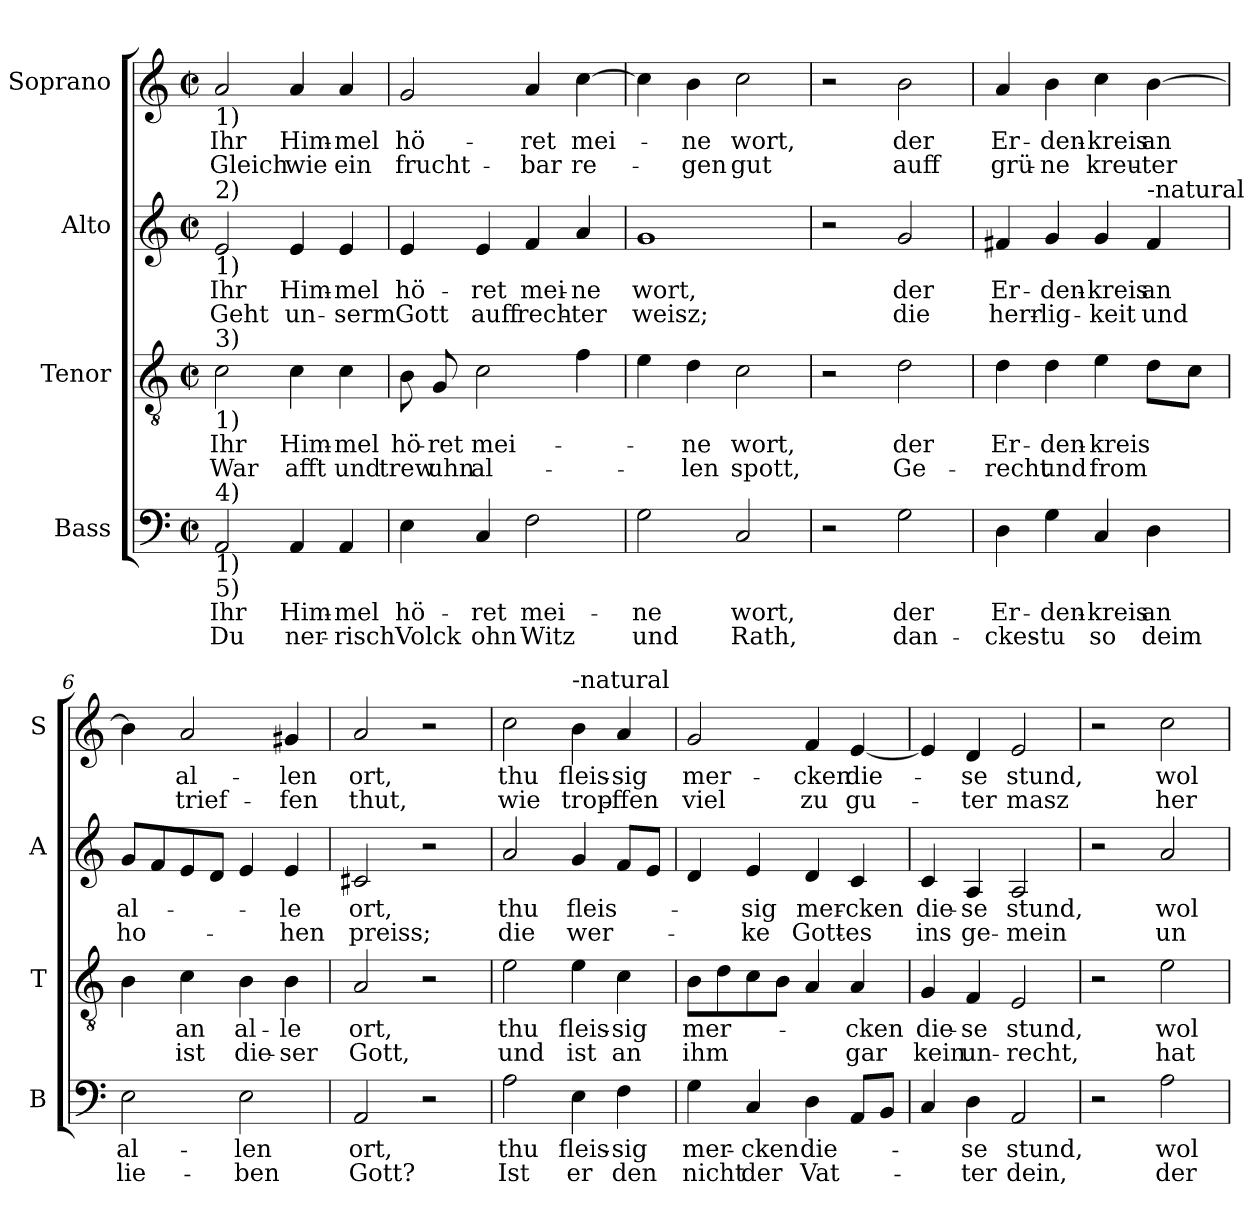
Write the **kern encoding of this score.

**kern	**text	**text	**kern	**text	**text	**kern	**text	**text	**kern	**text	**text
*part4	*part4	*part4	*part3	*part3	*part3	*part2	*part2	*part2	*part1	*part1	*part1
*staff4	*staff4	*staff4	*staff3	*staff3	*staff3	*staff2	*staff2	*staff2	*staff1	*staff1	*staff1
*I"Bass	*	*	*I"Tenor	*	*	*I"Alto	*	*	*I"Soprano	*	*
*I'B	*	*	*I'T	*	*	*I'A	*	*	*I'S	*	*
*clefF4	*	*	*clefGv2	*	*	*clefG2	*	*	*clefG2	*	*
*k[]	*	*	*k[]	*	*	*k[]	*	*	*k[]	*	*
*C:	*	*	*C:	*	*	*C:	*	*	*C:	*	*
*M2/2	*	*	*M2/2	*	*	*M2/2	*	*	*M2/2	*	*
*met(c|)	*	*	*met(c|)	*	*	*met(c|)	*	*	*met(c|)	*	*
=1	=1	=1	=1	=1	=1	=1	=1	=1	=1	=1	=1
!	!	!	!	!	!	!	!	!	!LO:TX:b:t=1)	!	!
!	!	!	!	!	!	!LO:TX:a:t=2)	!	!	!	!	!
!	!	!	!	!	!	!LO:TX:b:t=1)	!	!	!	!	!
!	!	!	!LO:TX:a:t=3)	!	!	!	!	!	!	!	!
!	!	!	!LO:TX:b:t=1)	!	!	!	!	!	!	!	!
!LO:TX:a:t=4)	!	!	!	!	!	!	!	!	!	!	!
!LO:TX:b:t=1)	!	!	!	!	!	!	!	!	!	!	!
!LO:TX:b:t=5)	!	!	!	!	!	!	!	!	!	!	!
!	!LO:LY:b	!LO:LY:b	!	!LO:LY:b	!LO:LY:b	!	!LO:LY:b	!LO:LY:b	!	!LO:LY:b	!LO:LY:b
2AA/	Ihr	Du	2c\	Ihr	War	2e/	Ihr	Geht	2a/	Ihr	Gleich
!	!LO:LY:b	!LO:LY:b	!	!LO:LY:b	!LO:LY:b	!	!LO:LY:b	!LO:LY:b	!	!LO:LY:b	!LO:LY:b
4AA/	Him-	ner-	4c\	Him-	afft	4e/	Him-	un-	4a/	Him-	wie
!	!LO:LY:b	!LO:LY:b	!	!LO:LY:b	!LO:LY:b	!	!LO:LY:b	!LO:LY:b	!	!LO:LY:b	!LO:LY:b
4AA/	-mel	-risch	4c\	-mel	und	4e/	-mel	-serm	4a/	-mel	ein
=2	=2	=2	=2	=2	=2	=2	=2	=2	=2	=2	=2
!	!LO:LY:b	!LO:LY:b	!	!LO:LY:b	!LO:LY:b	!	!LO:LY:b	!LO:LY:b	!	!LO:LY:b	!LO:LY:b
4E\	hö-	Volck	8B\	hö-	trew	4e/	hö-	Gott	2g/	hö-	frucht-
!	!	!	!	!LO:LY:b	!LO:LY:b	!	!	!	!	!	!
.	.	.	8G/	-ret	uhn	.	.	.	.	.	.
!	!LO:LY:b	!LO:LY:b	!	!LO:LY:b	!LO:LY:b	!	!LO:LY:b	!LO:LY:b	!	!	!
4C/	-ret	ohn	2c\	mei-	al-	4e/	-ret	auff	.	.	.
!	!LO:LY:b	!LO:LY:b	!	!	!	!	!LO:LY:b	!LO:LY:b	!	!LO:LY:b	!LO:LY:b
2F\	mei-	Witz	.	.	.	4f/	mei-	rech-	4a/	-ret	-bar
!	!	!	!	!	!	!	!LO:LY:b	!LO:LY:b	!	!LO:LY:b	!LO:LY:b
.	.	.	4f\	.	.	4a/	-ne	-ter	[4cc\	mei-	re-
=3	=3	=3	=3	=3	=3	=3	=3	=3	=3	=3	=3
!	!LO:LY:b	!LO:LY:b	!	!	!	!	!LO:LY:b	!LO:LY:b	!	!	!
2G\	-ne	und	4e\	.	.	1g	wort,	weisz;	4cc\]	.	.
!	!	!	!	!LO:LY:b	!LO:LY:b	!	!	!	!	!LO:LY:b	!LO:LY:b
.	.	.	4d\	-ne	-len	.	.	.	4b\	-ne	-gen
!	!LO:LY:b	!LO:LY:b	!	!LO:LY:b	!LO:LY:b	!	!	!	!	!LO:LY:b	!LO:LY:b
2C/	wort,	Rath,	2c\	wort,	spott,	.	.	.	2cc\	wort,	gut
=4	=4	=4	=4	=4	=4	=4	=4	=4	=4	=4	=4
2r	.	.	2r	.	.	2r	.	.	2r	.	.
!	!LO:LY:b	!LO:LY:b	!	!LO:LY:b	!LO:LY:b	!	!LO:LY:b	!LO:LY:b	!	!LO:LY:b	!LO:LY:b
2G\	der	dan-	2d\	der	Ge-	2g/	der	die	2b\	der	auff
=5	=5	=5	=5	=5	=5	=5	=5	=5	=5	=5	=5
!	!LO:LY:b	!LO:LY:b	!	!LO:LY:b	!LO:LY:b	!	!LO:LY:b	!LO:LY:b	!	!LO:LY:b	!LO:LY:b
4D\	Er-	-ckes-	4d\	Er-	-recht	4f#X/	Er-	herr-	4a/	Er-	grü-
!	!LO:LY:b	!LO:LY:b	!	!LO:LY:b	!LO:LY:b	!	!LO:LY:b	!LO:LY:b	!	!LO:LY:b	!LO:LY:b
4G\	-den-	-tu	4d\	-den-	und	4g/	-den-	-lig-	4b\	-den-	-ne
!	!LO:LY:b	!LO:LY:b	!	!LO:LY:b	!LO:LY:b	!	!LO:LY:b	!LO:LY:b	!	!LO:LY:b	!LO:LY:b
4C/	-kreis	so	4e\	-kreis	from	4g/	-kreis	-keit	4cc\	-kreis	kreu-
!	!	!	!	!	!	!LO:TX:a:t=-natural	!	!	!	!	!
!	!LO:LY:b	!LO:LY:b	!	!	!	!	!LO:LY:b	!LO:LY:b	!	!LO:LY:b	!LO:LY:b
4D\	an	deim	8d\L	.	.	4f#/	an	und	[4b\	an	-ter
.	.	.	8c\J	.	.	.	.	.	.	.	.
!!LO:LB:g=z
=6	=6	=6	=6	=6	=6	=6	=6	=6	=6	=6	=6
!	!LO:LY:b	!LO:LY:b	!	!	!	!	!LO:LY:b	!LO:LY:b	!	!	!
2E\	al-	lie-	4B\	.	.	8g/L	al-	ho-	4b\]	.	.
.	.	.	.	.	.	8f/	.	.	.	.	.
!	!	!	!	!LO:LY:b	!LO:LY:b	!	!	!	!	!LO:LY:b	!LO:LY:b
.	.	.	4c\	an	ist	8e/	.	.	2a/	al-	trief-
.	.	.	.	.	.	8d/J	.	.	.	.	.
!	!LO:LY:b	!LO:LY:b	!	!LO:LY:b	!LO:LY:b	!	!	!	!	!	!
2E\	-len	-ben	4B\	al-	die-	4e/	.	.	.	.	.
!	!	!	!	!LO:LY:b	!LO:LY:b	!	!LO:LY:b	!LO:LY:b	!	!LO:LY:b	!LO:LY:b
.	.	.	4B\	-le	-ser	4e/	-le	-hen	4g#X/	-len	-fen
=7	=7	=7	=7	=7	=7	=7	=7	=7	=7	=7	=7
!	!LO:LY:b	!LO:LY:b	!	!LO:LY:b	!LO:LY:b	!	!LO:LY:b	!LO:LY:b	!	!LO:LY:b	!LO:LY:b
2AA/	ort,	Gott?	2A/	ort,	Gott,	2c#X/	ort,	preiss;	2a/	ort,	thut,
2r	.	.	2r	.	.	2r	.	.	2r	.	.
=8	=8	=8	=8	=8	=8	=8	=8	=8	=8	=8	=8
!	!LO:LY:b	!LO:LY:b	!	!LO:LY:b	!LO:LY:b	!	!LO:LY:b	!LO:LY:b	!	!LO:LY:b	!LO:LY:b
2A\	thu	Ist	2e\	thu	und	2a/	thu	die	2cc\	thu	wie
!	!	!	!	!	!	!	!	!	!LO:TX:a:t=-natural	!	!
!	!LO:LY:b	!LO:LY:b	!	!LO:LY:b	!LO:LY:b	!	!LO:LY:b	!LO:LY:b	!	!LO:LY:b	!LO:LY:b
4E\	fleis-	er	4e\	fleis-	ist	4g/	fleis-	wer-	4b\	fleis-	trop-
!	!LO:LY:b	!LO:LY:b	!	!LO:LY:b	!LO:LY:b	!	!	!	!	!LO:LY:b	!LO:LY:b
4F\	-sig	den	4c\	-sig	an	8f/L	.	.	4a/	-sig	-ffen
.	.	.	.	.	.	8e/J	.	.	.	.	.
=9	=9	=9	=9	=9	=9	=9	=9	=9	=9	=9	=9
!	!LO:LY:b	!LO:LY:b	!	!LO:LY:b	!LO:LY:b	!	!	!	!	!LO:LY:b	!LO:LY:b
4G\	mer-	nicht	8B\L	mer-	ihm	4d/	.	.	2g/	mer-	viel
.	.	.	8d\	.	.	.	.	.	.	.	.
!	!LO:LY:b	!LO:LY:b	!	!	!	!	!LO:LY:b	!LO:LY:b	!	!	!
4C/	-cken	der	8c\	.	.	4e/	-sig	-ke	.	.	.
.	.	.	8B\J	.	.	.	.	.	.	.	.
!	!LO:LY:b	!LO:LY:b	!	!	!	!	!LO:LY:b	!LO:LY:b	!	!LO:LY:b	!LO:LY:b
4D\	die-	Vat-	4A/	.	.	4d/	mer-	Gott-	4f/	-cken	zu
!	!	!	!	!LO:LY:b	!LO:LY:b	!	!LO:LY:b	!LO:LY:b	!	!LO:LY:b	!LO:LY:b
8AA/L	.	.	4A/	-cken	gar	4c/	-cken	-es	[4e/	die-	gu-
8BB/J	.	.	.	.	.	.	.	.	.	.	.
=10	=10	=10	=10	=10	=10	=10	=10	=10	=10	=10	=10
!	!	!	!	!LO:LY:b	!LO:LY:b	!	!LO:LY:b	!LO:LY:b	!	!	!
4C/	.	.	4G/	die-	kein	4c/	die-	ins	4e/]	.	.
!	!LO:LY:b	!LO:LY:b	!	!LO:LY:b	!LO:LY:b	!	!LO:LY:b	!LO:LY:b	!	!LO:LY:b	!LO:LY:b
4D\	-se	-ter	4F/	-se	un-	4A/	-se	ge-	4d/	-se	-ter
!	!LO:LY:b	!LO:LY:b	!	!LO:LY:b	!LO:LY:b	!	!LO:LY:b	!LO:LY:b	!	!LO:LY:b	!LO:LY:b
2AA/	stund,	dein,	2E/	stund,	-recht,	2A/	stund,	-mein	2e/	stund,	masz
!!LO:PB:g=z
=11	=11	=11	=11	=11	=11	=11	=11	=11	=11	=11	=11
2r	.	.	2r	.	.	2r	.	.	2r	.	.
!	!LO:LY:b	!LO:LY:b	!	!LO:LY:b	!LO:LY:b	!	!LO:LY:b	!LO:LY:b	!	!LO:LY:b	!LO:LY:b
2A\	wol-	der	2e\	wol-	hat	2a/	wol-	un-	2cc\	wol-	her-
=	=	=	=	=	=	=	=	=	=	=	=
*-	*-	*-	*-	*-	*-	*-	*-	*-	*-	*-	*-
